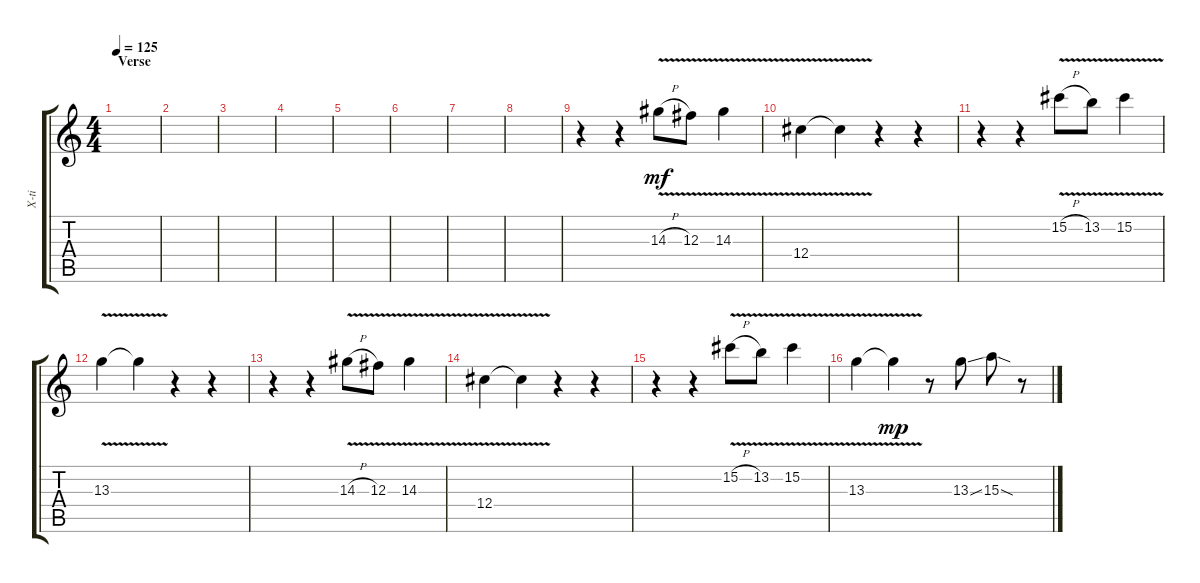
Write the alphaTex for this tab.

\track ("X-ti" "X-ti") {instrument overdrivenguitar}
\staff {score tabs}
\tuning (Eb4 Bb3 Gb3 Db3 Ab2 Db2) {hide}
\ts (4 4)
\section ("" "Verse")
\tempo 125
\clef g2
\ks c
|
|
|
|
|
|
|
|
r.4{instrument electricguitarclean} r.4 14.3{v h}.8{dy mf} 12.3{v}.8 14.3{v}.4 |
12.4{v}.4 12.4{t}.4 r.4 r.4 |
r.4 r.4 15.2{v h}.8 13.2{v}.8 15.2{v}.4 |
13.3{v}.4 13.3{t}.4 r.4 r.4 |
r.4 r.4 14.3{v h}.8 12.3{v}.8 14.3{v}.4 |
12.4{v}.4 12.4{t}.4 r.4 r.4 |
r.4 r.4 15.2{v h}.8 13.2{v}.8 15.2{v}.4 |
13.3{v}.4 13.3{t}.4{dy mp} r.8 13.3{ss}.8{instrument overdrivenguitar} 15.3{sod}.8 r.8
